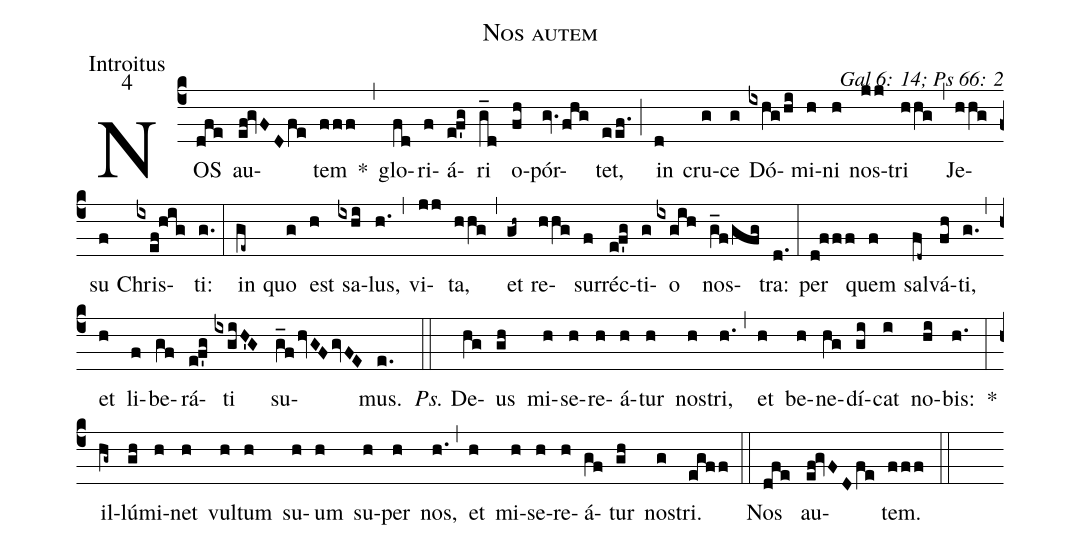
name: Nos autem;
office-part: Introitus;
mode: 4;
commentary: Gal 6: 14; Ps 66: 2;
%%
(c4) NOS(dfe) au(ef!gvFDfe)tem(fff) *(,) glo(fd)ri(f)á(e!f'g)ri(g_d) o(fh)pór(gv.fhg)tet,(eef.) (;) in(d) cru(g)ce(g) Dó(ixhg/hi)mi(h)ni(h) nos(jj)tri(hhg) (,) Je(hhg)su(f) Chris(ixef!hig)ti:(g.) (:)
in(ge~) quo(g) est(h) sa(ixhi)lus,(h.) (,) vi(jj)ta,(hhg) (,) et(gh~) re(hhg)sur(f)réc(e!f'g)ti(g)o(ixgih) nos(g_f/gfg)tra:(d.) (:)
per(d!fff) quem(f) sal(fd~)vá(fh)ti,(g.) (,) et(h) li(f)be(gf)rá(e!f'g)ti(ixgiH'G) su(g_fhvGFgvFE)mus.(e.) (::)
<i>Ps.</i> De(hg)us(gh) mi(h)se(h)re(h)á(h)tur(h) nos(h)tri,(h.) (,) et(h) be(h)ne(hg)dí(gi)cat(i) no(hi)bis:(h.) *(:)
il(hg~)lú(gh)mi(h)net(h) vul(h)tum(h) su(h)um(h) su(h)per(h) nos,(h.) (,) et(h) mi(h)se(h)re(h)á(gf)tur(gh) nos(g)tri.(egff) (::)
Nos(dfe) au(ef!gvFD/fe)tem.(fff) (::)
